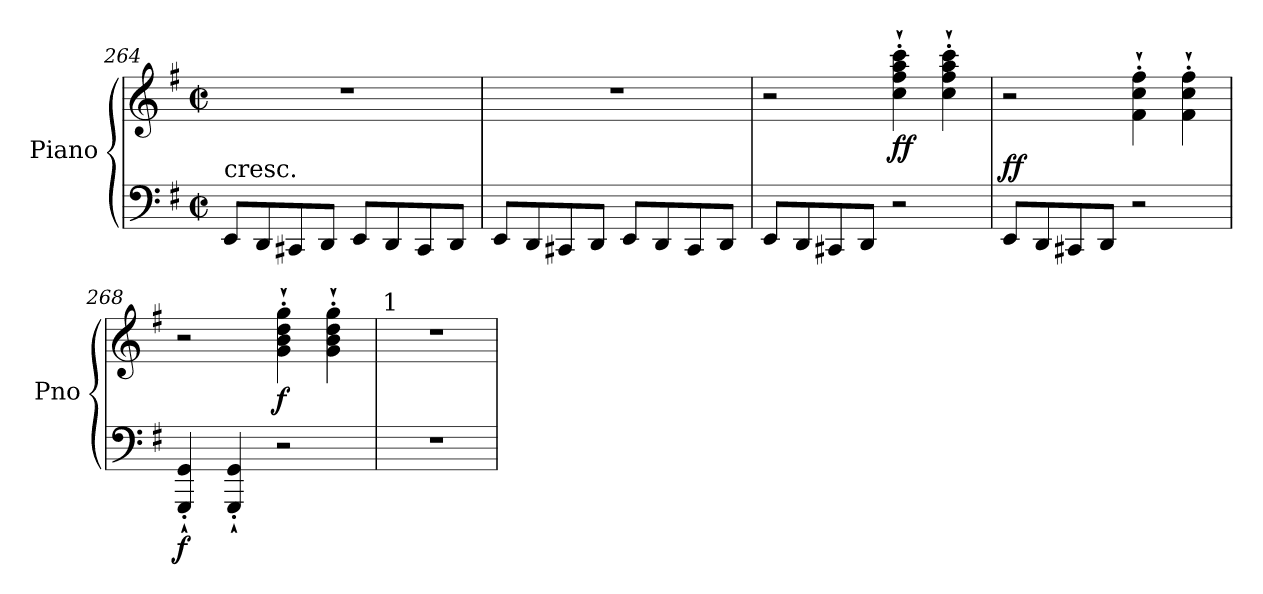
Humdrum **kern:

**kern	**kern	**dynam
*part1	*part1	*part1
*staff2	*staff1	*staff1/2
*I"Piano	*	*
*I'Pno	*	*
*clefF4	*clefG2	*
*k[f#]	*k[f#]	*
*G:	*G:	*
*M2/2	*M2/2	*
*met(c|)	*met(c|)	*
=264	=264	=264
!LO:TX:a:t=cresc.	!	!
8EE/L	1r	.
8DD/	.	.
8CC#X/	.	.
8DD/J	.	.
8EE/L	.	.
8DD/	.	.
8CC#/	.	.
8DD/J	.	.
=265	=265	=265
8EE/L	1r	.
8DD/	.	.
8CC#X/	.	.
8DD/J	.	.
8EE/L	.	.
8DD/	.	.
8CC#/	.	.
8DD/J	.	.
=266	=266	=266
8EE/L	2r	.
8DD/	.	.
8CC#X/	.	.
8DD/J	.	.
!	!	!LO:DY:b
2r	4cc\`' 4ff#\`' 4aa\`' 4ccc\`'	ff
.	4cc\`' 4ff#\`' 4aa\`' 4ccc\`'	.
!!LO:LB:g=z
=267	=267	=267
!	!	!LO:DY:a=2
8EE/L	2r	ff
8DD/	.	.
8CC#X/	.	.
8DD/J	.	.
2r	4f#\`' 4cc\`' 4ff#\`'	.
.	4f#\`' 4cc\`' 4ff#\`'	.
!!LO:PB:g=z
=268	=268	=268
!	!	!LO:DY:b=2
4GGG/`' 4GG/`'	2r	f
4GGG/`' 4GG/`'	.	.
!	!	!LO:DY:b
2r	4g\`' 4b\`' 4dd\`' 4gg\`'	f
.	4g\`' 4b\`' 4dd\`' 4gg\`'	.
=269	=269	=269
!	!LO:TX:a:t=1	!
1r	1r	.
=	=	=
*-	*-	*-
